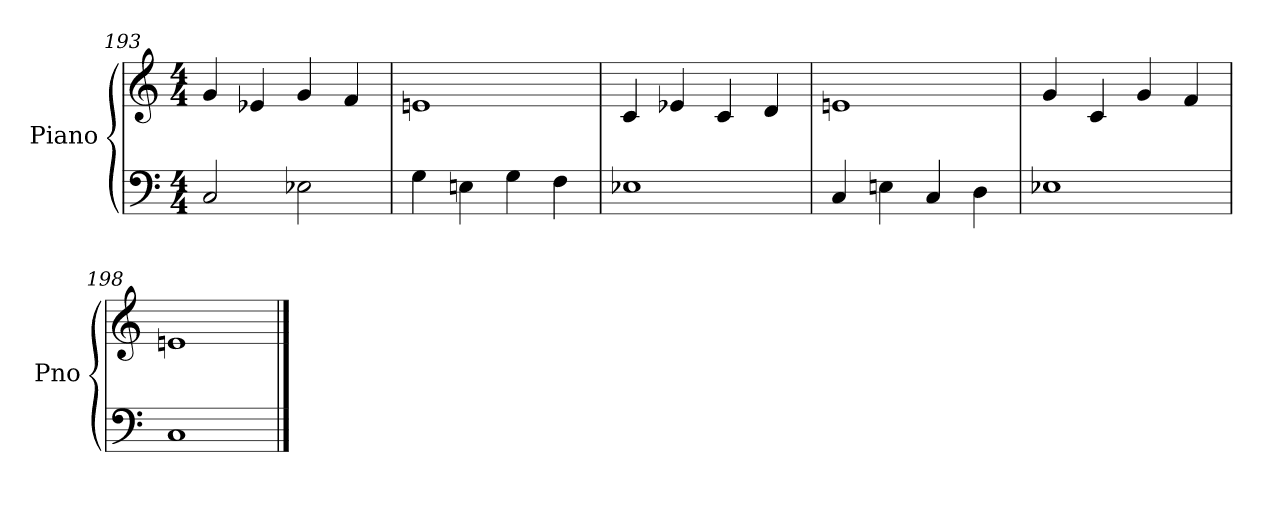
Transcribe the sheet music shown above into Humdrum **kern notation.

**kern	**kern
*part1	*part1
*staff2	*staff1
*I"Piano	*
*I'Pno	*
!!LO:LB:g=z
*clefF4	*clefG2
*k[]	*k[]
*M4/4	*M4/4
=193	=193
2C/	4g/
.	4e-X/
2E-X\	4g/
.	4f/
=194	=194
4G\	1en
4En\	.
4G\	.
4F\	.
=195	=195
1E-X	4c/
.	4e-X/
.	4c/
.	4d/
=196	=196
4C/	1en
4En\	.
4C/	.
4D\	.
=197	=197
1E-X	4g/
.	4c/
.	4g/
.	4f/
=198	=198
1C	1en
==	==
*-	*-
